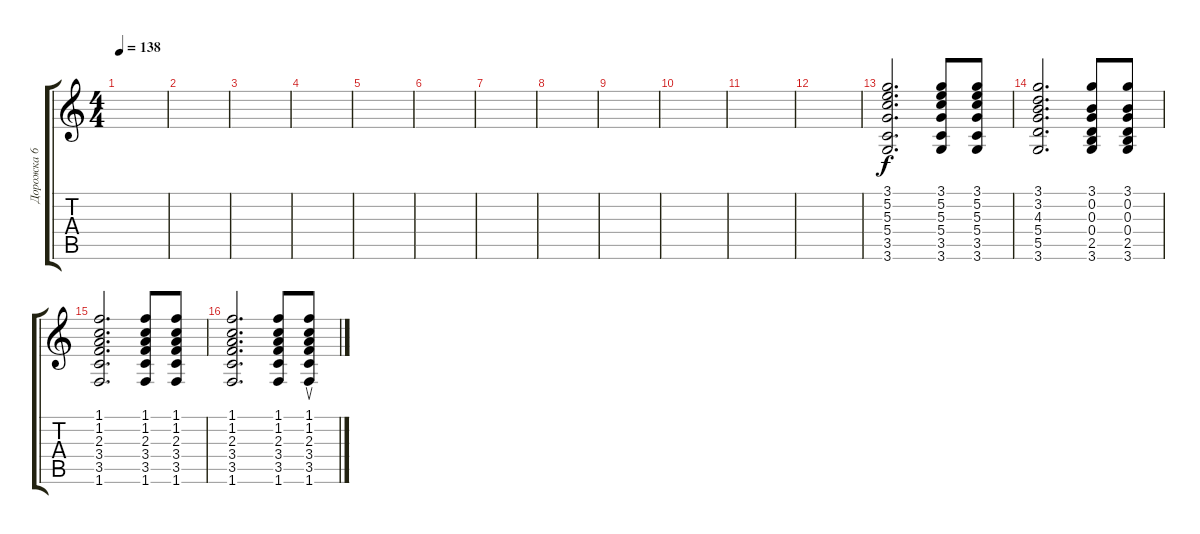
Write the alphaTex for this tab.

\track ("Дорожка 6" "Дорожка 6") {instrument acousticguitarsteel}
\staff {score tabs}
\tuning (E4 B3 G3 D3 A2 E2) {hide}
\ts (4 4)
\tempo 138
\clef g2
\ks c
|
|
|
|
|
|
|
|
|
|
|
|
(3.1 5.2 5.3 5.4 3.5 3.6).2{d} (3.1 5.2 5.3 5.4 3.5 3.6).8 (3.1 5.2 5.3 5.4 3.5 3.6).8 |
(3.1 3.2 4.3 5.4 5.5 3.6).2{d} (3.1 0.2 0.3 0.4 2.5 3.6).8 (3.1 0.2 0.3 0.4 2.5 3.6).8 |
(1.1 1.2 2.3 3.4 3.5 1.6).2{d} (1.1 1.2 2.3 3.4 3.5 1.6).8 (1.1 1.2 2.3 3.4 3.5 1.6).8 |
(1.1 1.2 2.3 3.4 3.5 1.6).2{d} (1.1 1.2 2.3 3.4 3.5 1.6).8 (1.1 1.2 2.3 3.4 3.5 1.6).8{su}
